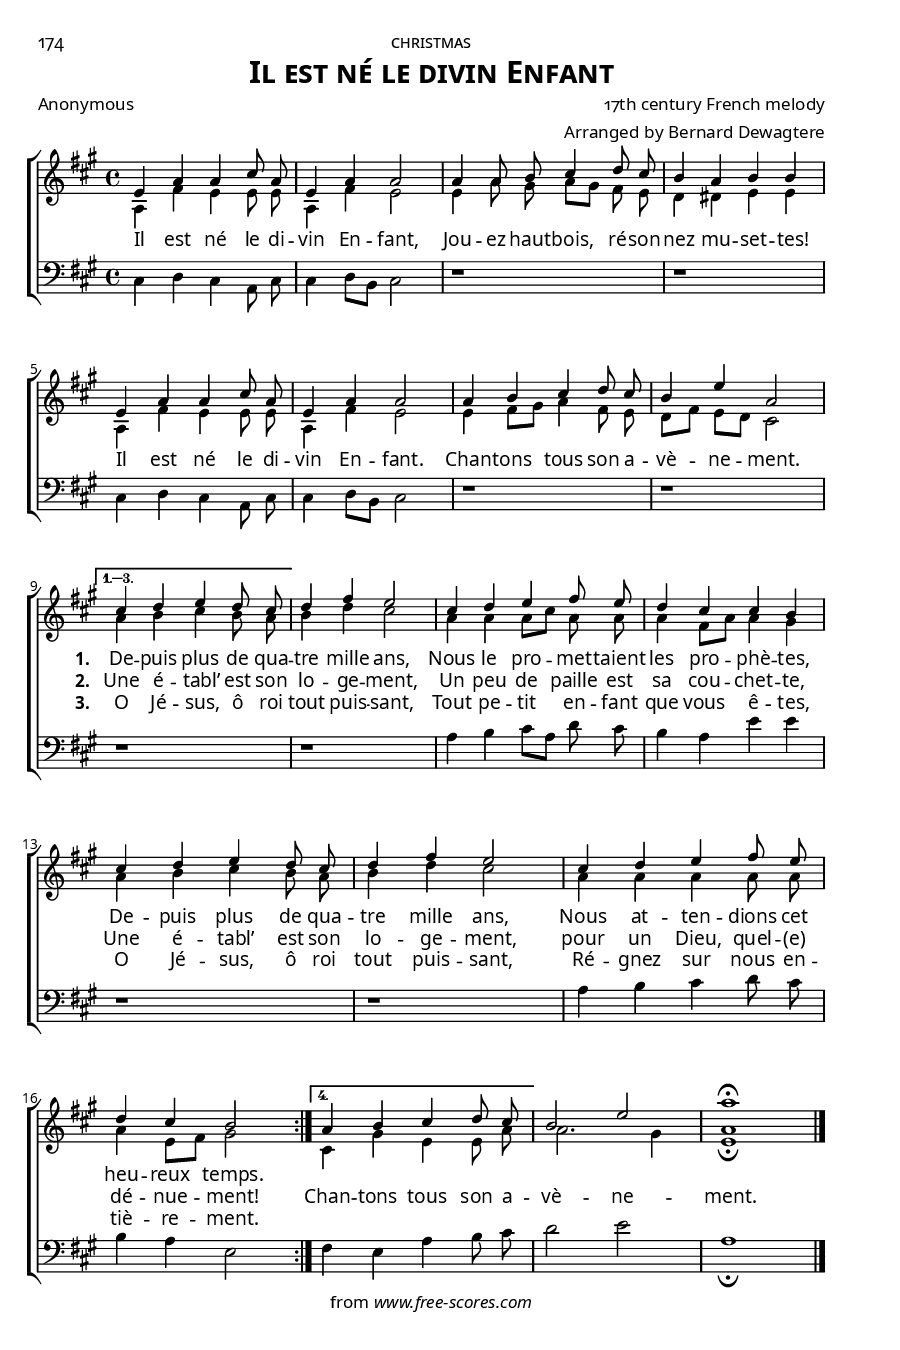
\version "2.14.2"
\include "util.ly"
\header {
  title = \markup{\override #'(font-name . "Garamond Premier Pro Semibold"){ \abs-fontsize #15 \smallCapsOldStyle"Il est né le divin Enfant"}}
  poet = \markup\oldStyleNum"Anonymous"
  composer = \markup\oldStyleNum"17th century French melody"
  arranger = \markup\oldStyleNum"Arranged by Bernard Dewagtere"
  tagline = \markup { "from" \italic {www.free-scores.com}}
}
\paper {
  %print-all-headers = ##f
  paper-height = 9\in
  paper-width = 6\in
  indent = 0\in
  %system-system-spacing = #'((basic-distance . 10) (padding . 0))
  %system-system-spacing =
  %  #'((basic-distance . 0)
  %     (minimum-distance . 0)
  %     (padding . -0.35)
  %     (stretchability . 100))
  ragged-last-bottom = ##f
  ragged-bottom = ##f
  two-sided = ##t
  inner-margin = 0.5\in
  outer-margin = 0.25\in
  top-margin = 0.25\in
  bottom-margin = 0.25\in
  first-page-number = #174
  print-first-page-number = ##t
  headerLine = \markup{\override #'(font-name . "Garamond Premier Pro") \smallCapsOldStyle"christmas"}
  oddHeaderMarkup = \markup\fill-line{
     \override #'(font-name . "Garamond Premier Pro")\abs-fontsize #8.5
     \combine 
        \fill-line{"" \on-the-fly #print-page-number-check-first
        \oldStylePageNum""
        }
        \fill-line{\headerLine}
  }
  evenHeaderMarkup = \markup {
     \override #'(font-name . "Garamond Premier Pro")\abs-fontsize #8.5
     \combine
        \on-the-fly #print-page-number-check-first
        \oldStylePageNum""
        \fill-line{\headerLine}
  }
}
#(set-global-staff-size 15) \paper{ #(define fonts (make-pango-font-tree "GoudyOlSt BT" "Garamond Premier Pro" "Garamond Premier Pro" (/ 15 20))) }
global = {
  \key a \major
  \time 4/4
  \autoBeamOff
  \set Score.voltaSpannerDuration = #(ly:make-moment 4 4)
}

sopMusic = \relative c' {
  \repeat volta 4 {
    e4 a a cis8 a |
    e4 a a2 |
    a4 a8 b cis4 d8 cis |
    b4 a b b |
    e, a a cis8 a |
    e4 a a2 |
    
    a4 b cis d8 cis |
    b4 e a,2 |
  }
  \alternative {
    {
      cis4 d e d8 cis |
      d4 fis e2 |
      cis4 d e fis8 e |
      d4 cis cis b |
      
      cis d e d8 cis |
      d4 fis e2 |
      cis4 d e fis8 e |
      d4 cis b2 |
    }
    {
      a4 b cis d8 cis |
      b2 e |
      a1\fermata \bar "|."
    }
  }
}
sopWords = \lyricmode {
  
}

altoMusic = \relative c' {
  a4 fis' e e8 e |
  a,4 fis' e2 |
  e4 a8 gis a[ gis] fis e |
  d4 dis e e |
  a, fis' e e8 e |
  a,4 fis' e2 |
  
  e4 fis8[ gis] a4 fis8 e |
  d[ fis] e[ d] cis2 |
  a'4 b cis b8 a |
  b4 d cis2 |
  a4 a a8[ cis] a a |
  a4 fis8[ a] a4 gis |
  
  a b cis b8 a |
  b4 d cis2 |
  a4 a a a8 a |
  a4 e8[ fis] gis2 |
  cis,4 gis' e e8 a |
  a2. gis4 | <e a>1\fermata \bar "|."
}
altoWords = \lyricmode {
  Il est né le di -- vin En -- fant,
  Jou -- ez haut -- bois, ré -- son -- nez mu -- set -- tes!
  Il est né le di -- vin En -- fant.
  Chan -- tons tous son a -- vè -- ne -- ment.
  \break
  \dropLyricsV
  \set stanza = #"1. "
  De -- puis plus de qua -- tre mille ans,
  Nous le pro -- met -- taient les pro -- phè -- tes,
  De -- puis plus de qua -- tre mille ans,
  Nous at -- ten -- dions cet heu -- reux temps.

}
altoWordsII = \lyricmode {
  \dropLyricsV
  \repeat unfold 34 ""
  \set stanza = #"2. "
  Une é -- tabl’ est son lo -- ge -- ment,
  Un peu de paille est sa cou -- chet -- te,
  Une é -- tabl’ est son lo -- ge -- ment,
  pour un Dieu, quel -- "(e)" dé -- nue -- ment!
  
  
  Chan -- tons tous son a -- vè -- ne -- ment.
}
altoWordsIII = \lyricmode {
  \dropLyricsV
  \repeat unfold 34 ""
  \set stanza = #"3. "
  O Jé -- sus, ô roi tout puis -- sant,
  Tout pe -- tit en -- fant que vous ê -- tes,
  O Jé -- sus, ô roi tout puis -- sant,
  Ré -- gnez sur nous en -- tiè -- re -- ment.
}
altoWordsIV = \lyricmode {
}

tenorMusic = \relative c' {
  
}
tenorWords = \lyricmode {

}

bassMusic = \relative c {
  cis4 d cis a8 cis |
  cis4 d8[ b] cis2 |
  d1\rest |
  d\rest |
  cis4 d cis a8 cis |
  cis4 d8[ b] cis2 |
  
  d1\rest |
  d\rest |
  d\rest |
  d\rest |
  a'4 b cis8[ a] d cis |
  b4 a e' e |
  
  d,1\rest |
  d\rest |
  a'4 b cis d8 cis |
  b4 a e2 |
  fis4 e a b8 cis |
  d2 e |
  a,1\fermata \bar "|."
}
bassWords = \lyricmode {

}

\score {
  <<
   \new ChoirStaff <<
    \new Staff = women <<
      \new Voice = "sopranos" { \voiceOne << \global \sopMusic >> }
      \new Voice = "altos" { \voiceTwo << \global \altoMusic >> }
    >>
    \new Lyrics \with { alignAboveContext = #"women" \override VerticalAxisGroup #'nonstaff-relatedstaff-spacing = #'((basic-distance . 1))} \lyricsto "sopranos" \sopWords
    \new Lyrics = "altosIV"  \with { alignBelowContext = #"women" } \lyricsto "sopranos" \altoWordsIV
    \new Lyrics = "altosIII"  \with { alignBelowContext = #"women" } \lyricsto "sopranos" \altoWordsIII
    \new Lyrics = "altosII"  \with { alignBelowContext = #"women" } \lyricsto "sopranos" \altoWordsII
    \new Lyrics = "altos"  \with { alignBelowContext = #"women" } \lyricsto "sopranos" \altoWords
   \new Staff = men <<
      \clef bass
      \new Voice = "tenors" { \voiceOne << \global \tenorMusic >> }
      \new Voice = "basses" { \voiceTwo << \global \bassMusic >> }
    >>
    \new Lyrics \with { alignAboveContext = #"men" \override VerticalAxisGroup #'nonstaff-relatedstaff-spacing = #'((basic-distance . 1)) } \lyricsto "tenors" \tenorWords
    \new Lyrics \with { alignBelowContext = #"men" \override VerticalAxisGroup #'nonstaff-relatedstaff-spacing = #'((basic-distance . 1)) } \lyricsto "basses" \bassWords
  >>
%    \new PianoStaff << \new Staff { \new Voice { \pianoRH } } \new Staff { \clef "bass" \pianoLH } >>
  >>
  \layout {
    \context {
      \Score
      %\override SpacingSpanner #'base-shortest-duration = #(ly:make-moment 1 8)
      %\override SpacingSpanner #'common-shortest-duration = #(ly:make-moment 1 4)
    }
    \context {
      % Remove all empty staves
      % \Staff \RemoveEmptyStaves \override VerticalAxisGroup #'remove-first = ##t
    }
    \context {
      \Lyrics
      \override LyricText #'X-offset = #center-on-word
    }
  }
  \midi {
    \tempo 4 = 125
    \set Staff.midiInstrument = "flute"
  
    \context {
      \Voice
      \remove "Dynamic_performer"
    }
  }
}
